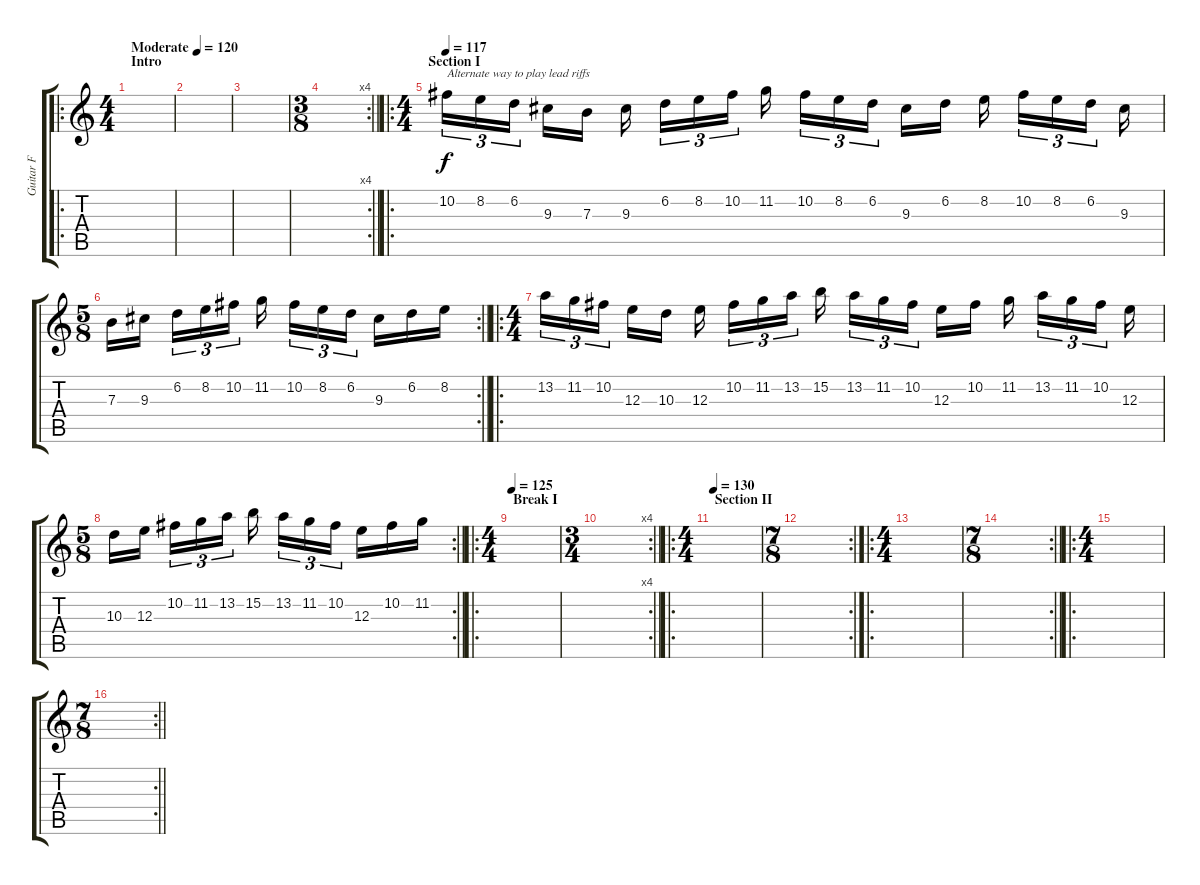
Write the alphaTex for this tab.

\track ("Guitar F" "Guitar F") {instrument distortionguitar}
\staff {score tabs}
\tuning (Db4 Ab3 E3 B2 Gb2 B1) {hide}
\ro
\ts (4 4)
\section ("" "Intro")
\tempo (120 "Moderate")
\clef g2
\ks c
|
|
|
\rc 4
\ts (3 8)
\barLineRight lightlight
|
\ro
\ts (4 4)
\section ("" "Section I")
\tempo 117
10.2.16{tu (3 2) txt "Alternate way to play lead riffs" volume 0} 8.2.16{tu (3 2)} 6.2.16{tu (3 2) beam splitsecondary} 9.3.16 7.3.16 9.3.16{beam splitsecondary} 6.2.16{tu (3 2)} 8.2.16{tu (3 2)} 10.2.16{tu (3 2) beam splitsecondary} 11.2.16 10.2.16{tu (3 2)} 8.2.16{tu (3 2)} 6.2.16{tu (3 2) beam splitsecondary} 9.3.16 6.2.16 8.2.16{beam splitsecondary} 10.2.16{tu (3 2)} 8.2.16{tu (3 2)} 6.2.16{tu (3 2) beam splitsecondary} 9.3.16 |
\rc 2
\ts (5 8)
\barLineRight lightlight
7.3.16 9.3.16 6.2.16{tu (3 2)} 8.2.16{tu (3 2)} 10.2.16{tu (3 2)} 11.2.16{beam splitsecondary} 10.2.16{tu (3 2)} 8.2.16{tu (3 2)} 6.2.16{tu (3 2)} 9.3.16 6.2.16 8.2.16 |
\ro
\ts (4 4)
13.2.16{tu (3 2)} 11.2.16{tu (3 2)} 10.2.16{tu (3 2) beam splitsecondary} 12.3.16 10.3.16 12.3.16{beam splitsecondary} 10.2.16{tu (3 2)} 11.2.16{tu (3 2)} 13.2.16{tu (3 2) beam splitsecondary} 15.2.16 13.2.16{tu (3 2)} 11.2.16{tu (3 2)} 10.2.16{tu (3 2) beam splitsecondary} 12.3.16 10.2.16 11.2.16{beam splitsecondary} 13.2.16{tu (3 2)} 11.2.16{tu (3 2)} 10.2.16{tu (3 2) beam splitsecondary} 12.3.16 |
\rc 2
\ts (5 8)
\barLineRight lightlight
10.3.16 12.3.16 10.2.16{tu (3 2)} 11.2.16{tu (3 2)} 13.2.16{tu (3 2)} 15.2.16{beam splitsecondary} 13.2.16{tu (3 2)} 11.2.16{tu (3 2)} 10.2.16{tu (3 2)} 12.3.16 10.2.16 11.2.16 |
\ro
\ts (4 4)
\section ("" "Break I")
\tempo 125
|
\rc 4
\ts (3 4)
\barLineRight lightlight
|
\ro
\ts (4 4)
\section ("" "Section II")
\tempo 130
|
\rc 2
\ts (7 8)
|
\ro
\ts (4 4)
|
\rc 2
\ts (7 8)
\barLineRight lightlight
|
\ro
\ts (4 4)
|
\rc 2
\ts (7 8)
\barLineRight lightlight
